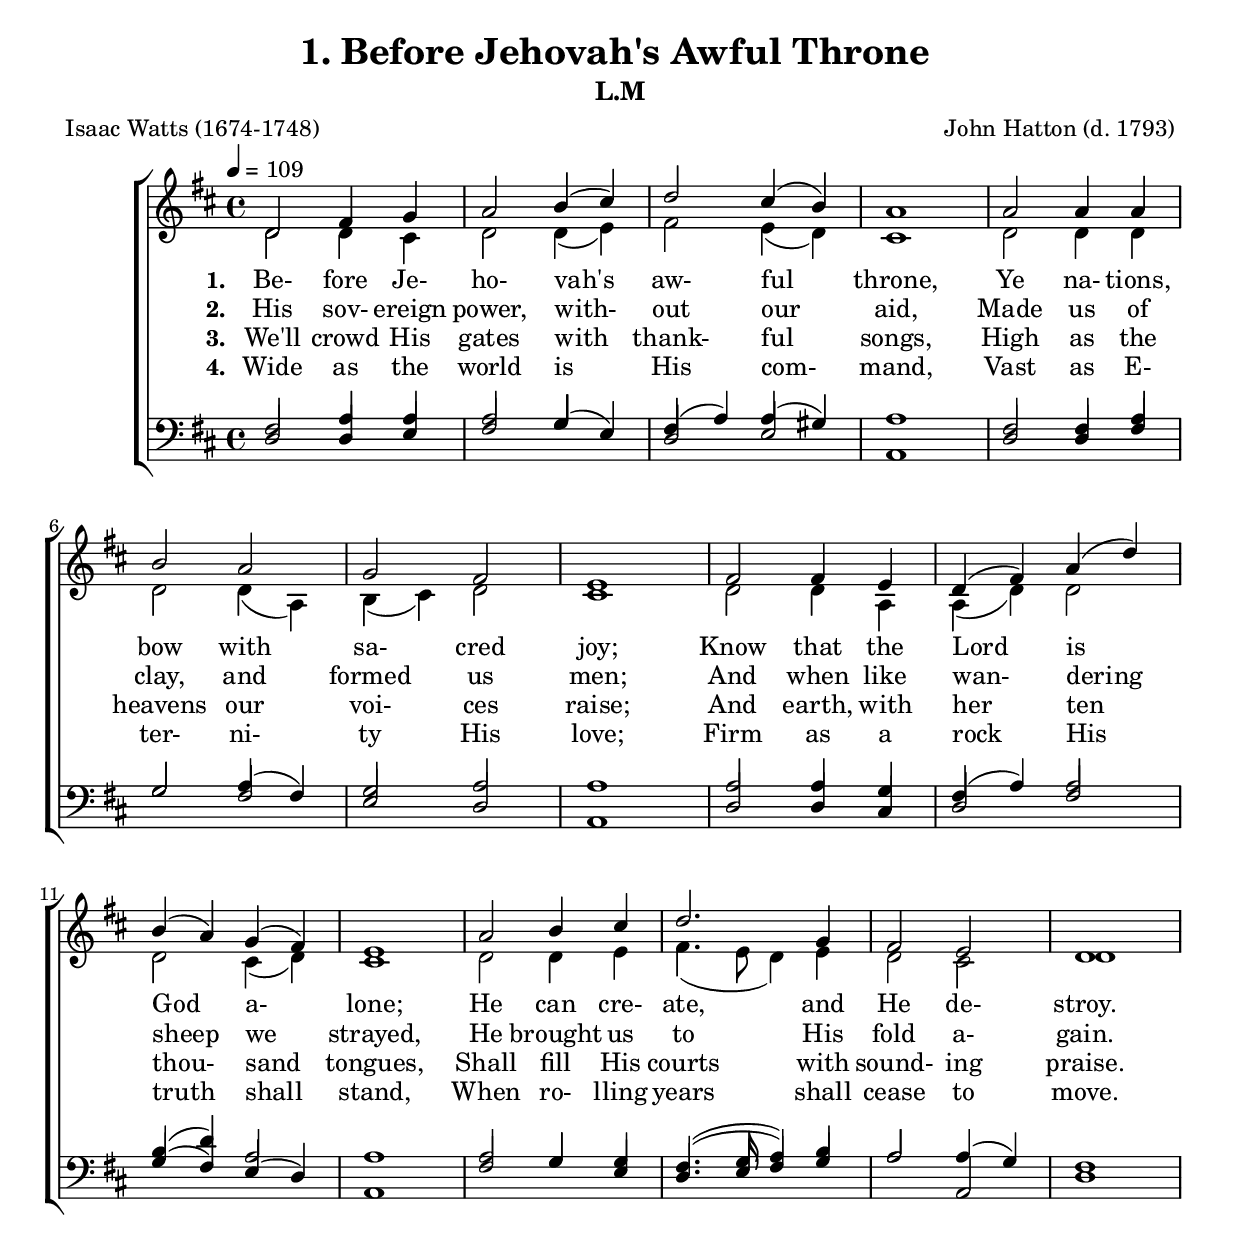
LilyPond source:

\header
    {
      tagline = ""  % removed
      title = "1. Before Jehovah's Awful Throne "
      composer = " John Hatton (d. 1793) "
      poet = " Isaac Watts (1674-1748) "
      subtitle = "L.M"
    }
    \version "2.18.2"
    %
    %% global for all staves
    %
global = { \key d \major \time 4/4 \tempo 4 = 109  }
%Individual voices

soprano = {d'2 fis'4 g'4 a'2 b'4 (cis''4) d''2 cis''4 (b'4) a'1 a'2 a'4 a'4 b'2 a'2 g'2 fis'2 e'1 fis'2 fis'4 e'4 d'4 (fis'4) a'4 (d''4) b'4 (a'4) g'4 (fis'4) e'1 a'2 b'4 cis''4 d''2. g'4 fis'2 e'2 d'1 }
alto = {d'2 d'4 cis'4 d'2 d'4 (e'4) fis'2 e'4 (d'4) cis'1 d'2 d'4 d'4 d'2 d'4 (a4) b4 (cis'4) d'2 cis'1 d'2 d'4 a4 a4 (d'4) d'2 d'2 cis'4 (d'4) cis'1 d'2 d'4 e'4 fis'4. (e'8 d'4) e'4 d'2 cis'2 d'1 }
tenor = {fis2 a4 a4 a2 g2 fis4 (a4) a4 (gis4) a1 fis2 fis4 a4 g2 a4 (fis4) g2 a2 a1 a2 a4 g4 fis4 (a4) a2 b4 (d'4) a2 a1 a2 g4 g4 fis4. (g8 a4) b4 a2 a4 (g4) fis1 }
bass = {d2 d4 e4 fis2 g4 (e4) d2 e2 a,1 d2 d4 fis4 g2 fis2 e2 d2 a,1 d2 d4 cis4 d2 fis2 g4 (fis4) e4 (d4) a,1 fis2 g4 e4 d4. (e8 fis4) g4 a2 a,2 d1 }
%lyrics
stanzaa =  \lyricmode { \set stanza = #"1. "Be- fore Je- ho- vah's aw- ful throne, Ye na- tions, bow with sa- cred joy; Know that the Lord is God a- lone; He can cre- ate, and He de- stroy. }
stanzab =  \lyricmode { \set stanza = #"2. "His sov- ereign power, with- out our aid, Made us of clay, and formed us men; And when like wan- dering sheep we strayed, He brought us to His fold a- gain. }
stanzac =  \lyricmode { \set stanza = #"3. "We'll crowd His gates with thank- ful songs, High as the heavens our voi- ces raise; And earth, with her ten thou- sand tongues, Shall fill His courts with sound- ing praise. }
stanzad =  \lyricmode { \set stanza = #"4. "Wide as the world is His com- mand, Vast as E- ter- ni- ty His love; Firm as a rock His truth shall stand, When ro- lling years shall cease to move. }
\score {
      \new ChoirStaff <<
       \new Staff <<
\clef "treble"
      \new Voice = "Sop" { \voiceOne \global \soprano}
\new Voice = "Alto" { \voiceTwo \global \alto}

      \new Lyrics \lyricsto "Sop" { \stanzaa }
\new Lyrics \lyricsto "Sop" { \stanzab }
\new Lyrics \lyricsto "Sop" { \stanzac }
\new Lyrics \lyricsto "Sop" { \stanzad }

>>

        \new Staff <<
      \clef "bass"
      \new Voice = "Tenor" { \voiceOne \global \tenor}
\new Voice = "Bass" { \voiceOne \global \bass}

      
>>

      >>
    \layout{}
    \midi{}
    }